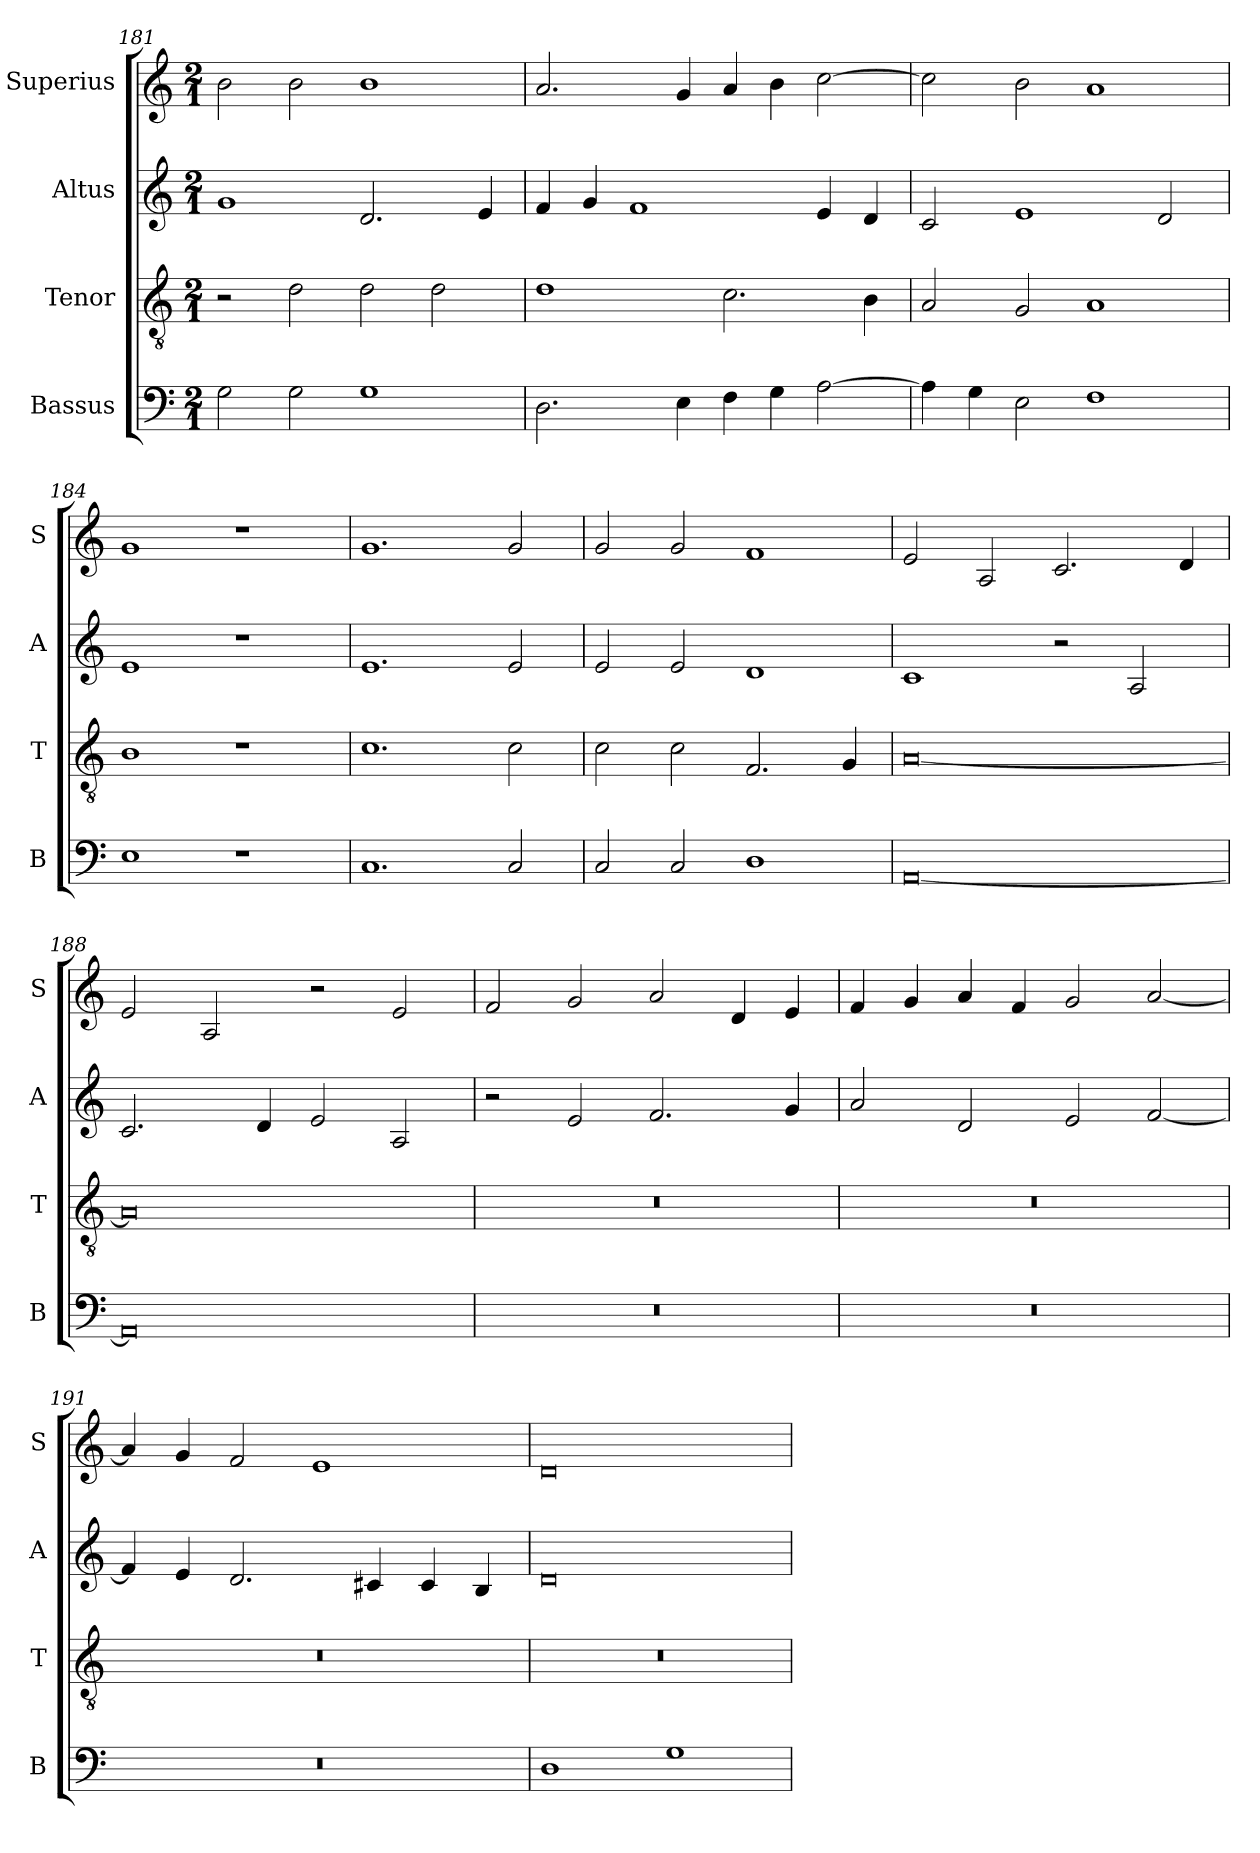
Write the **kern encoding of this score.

**kern	**kern	**kern	**kern
*part4	*part3	*part2	*part1
*staff4	*staff3	*staff2	*staff1
*I"Bassus	*I"Tenor	*I"Altus	*I"Superius
*I'B	*I'T	*I'A	*I'S
*clefF4	*clefGv2	*clefG2	*clefG2
*k[]	*k[]	*k[]	*k[]
*M2/1	*M2/1	*M2/1	*M2/1
=181	=181	=181	=181
2G\	2r	1g	2b\
2G\	2d\	.	2b\
1G	2d\	2.d/	1b
.	2d\	.	.
.	.	4e/	.
=182	=182	=182	=182
2.D\	1d	4f/	2.a/
.	.	4g/	.
.	.	1f	.
4E\	.	.	4g/
4F\	2.c\	.	4a/
4G\	.	.	4b\
[2A\	.	4e/	[2cc\
.	4B\	4d/	.
=183	=183	=183	=183
4A\]	2A/	2c/	2cc\]
4G\	.	.	.
2E\	2G/	1e	2b\
1F	1A	.	1a
.	.	2d/	.
=184	=184	=184	=184
1E	1B	1e	1g
1r	1r	1r	1r
=185	=185	=185	=185
1.C	1.c	1.e	1.g
2C/	2c\	2e/	2g/
=186	=186	=186	=186
2C/	2c\	2e/	2g/
2C/	2c\	2e/	2g/
1D	2.F/	1d	1f
.	4G/	.	.
=187	=187	=187	=187
[0AA	[0A	1c	2e/
.	.	.	2A/
.	.	2r	2.c/
.	.	2A/	.
.	.	.	4d/
=188	=188	=188	=188
0AA]	0A]	2.c/	2e/
.	.	.	2A/
.	.	4d/	.
.	.	2e/	2r
.	.	2A/	2e/
=189	=189	=189	=189
0r	0r	2r	2f/
.	.	2e/	2g/
.	.	2.f/	2a/
.	.	.	4d/
.	.	4g/	4e/
=190	=190	=190	=190
0r	0r	2a/	4f/
.	.	.	4g/
.	.	2d/	4a/
.	.	.	4f/
.	.	2e/	2g/
.	.	[2f/	[2a/
=191	=191	=191	=191
0r	0r	4f/]	4a/]
.	.	4e/	4g/
.	.	2.d/	2f/
.	.	.	1e
.	.	4c#X/	.
.	.	4c#/	.
.	.	4B/	.
=192	=192	=192	=192
1D	0r	0d	0d
1G	.	.	.
=	=	=	=
*-	*-	*-	*-
